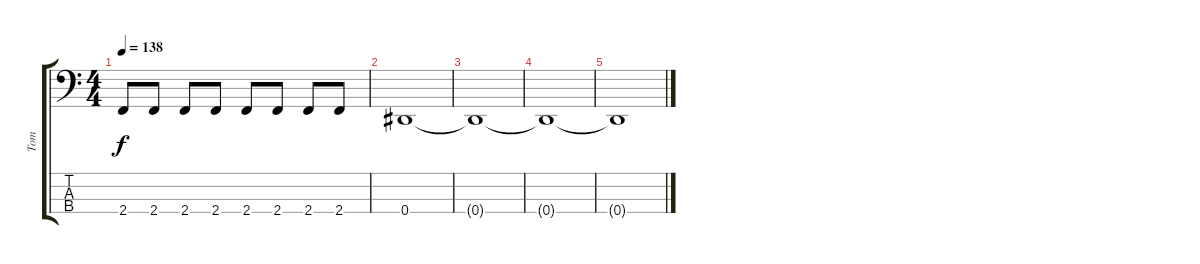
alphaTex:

\track ("Tom" "Tom") {instrument electricbassfinger}
\staff {score tabs}
\tuning (Gb2 Db2 Ab1 Eb1) {hide}
\ts (4 4)
\tempo 138
\clef f4
\ks c
2.4.8{dy f} 2.4.8 2.4.8 2.4.8 2.4.8 2.4.8 2.4.8 2.4.8 |
0.4.1 |
0.4{t}.1 |
0.4{t}.1 |
0.4{t}.1
